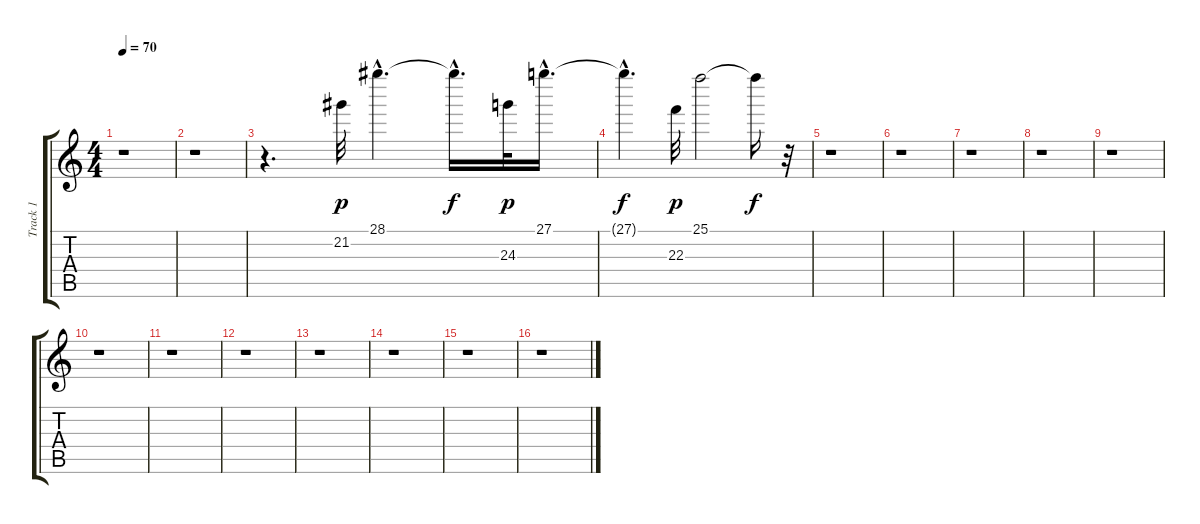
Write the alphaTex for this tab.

\track ("Track 1" "Track 1") {instrument acousticguitarnylon}
\staff {score tabs}
\tuning (E4 B3 G3 D3 A2 E2) {hide}
\ts (4 4)
\tempo 70
\clef g2
\ks c
r.1{dy p instrument acousticguitarnylon} |
r.1 |
r.4{d} 21.2.32 28.1{hac}.4{d} 28.1{hac t}.16{d dy f} 24.3.32{dy p} 27.1{hac}.16{d} |
27.1{hac t}.4{d dy f} 22.3.32{dy p} 25.1.2 25.1{t}.16{dy f} r.32 |
r.1 |
r.1 |
r.1 |
r.1 |
r.1 |
r.1 |
r.1 |
r.1 |
r.1 |
r.1 |
r.1 |
r.1
